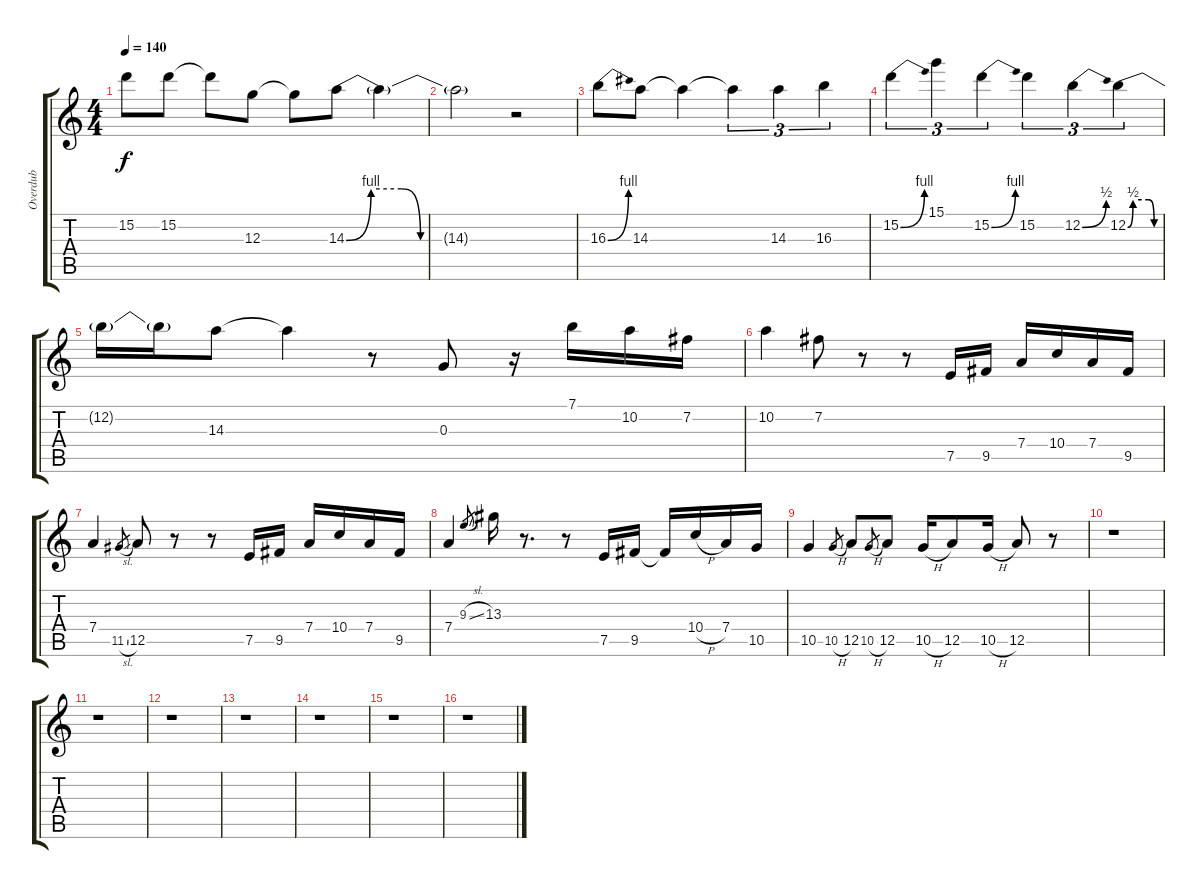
\track ("Overdub" "Overdub") {instrument fretlessbass}
\staff {score tabs}
\tuning (E4 B3 G3 D3 A2 E2) {hide}
\ts (4 4)
\tempo 140
\clef g2
\ks c
15.2{t}.8{dy f} 15.2.8 15.2{t}.8 12.3.8 12.3{t}.8 14.3{be (custom 0 0 9 4 20 4 27 0 60 0)}.8 14.3{t}.4 |
14.3{t}.2 r.2 |
16.3{be (bend 0 0 60 4)}.8 14.3.8 14.3{t}.4 14.3{t}.4{tu (3 2)} 14.3.4{tu (3 2)} 16.3.4{tu (3 2)} |
15.2{be (bend 0 0 60 4)}.4{tu (3 2)} 15.1.4{tu (3 2)} 15.2{be (bend 0 0 60 4)}.4{tu (3 2)} 15.2.4{tu (3 2)} 12.2{be (bend 0 0 60 2)}.4{tu (3 2)} 12.2{be (custom 0 0 10 2 40 2 50 0 60 0)}.4{tu (3 2)} |
12.2{t}.16 12.2{t}.16 14.3.8 14.3{t}.4 r.8 0.3.8 r.16 7.1.16 10.2.16 7.2.16 |
10.2.4 7.2.8 r.8 r.8 7.5.16 9.5.16 7.4.16 10.4.16 7.4.16 9.5.16 |
7.4.4 11.5{sl}.8{gr} 12.5.8 r.8 r.8 7.5.16 9.5.16 7.4.16 10.4.16 7.4.16 9.5.16 |
7.4.4 9.3{sl}.8{gr} 13.3.16 r.8{d} r.8 7.5.16 9.5.16 9.5{t}.16 10.4{h}.16 7.4.16 10.5.16 |
10.5.4 10.5{h}.8{gr} 12.5.8 10.5{h}.8{gr} 12.5.8 10.5{h}.16 12.5.8 10.5{h}.16 12.5.8 r.8 |
r.1 |
r.1 |
r.1 |
r.1 |
r.1 |
r.1 |
r.1
